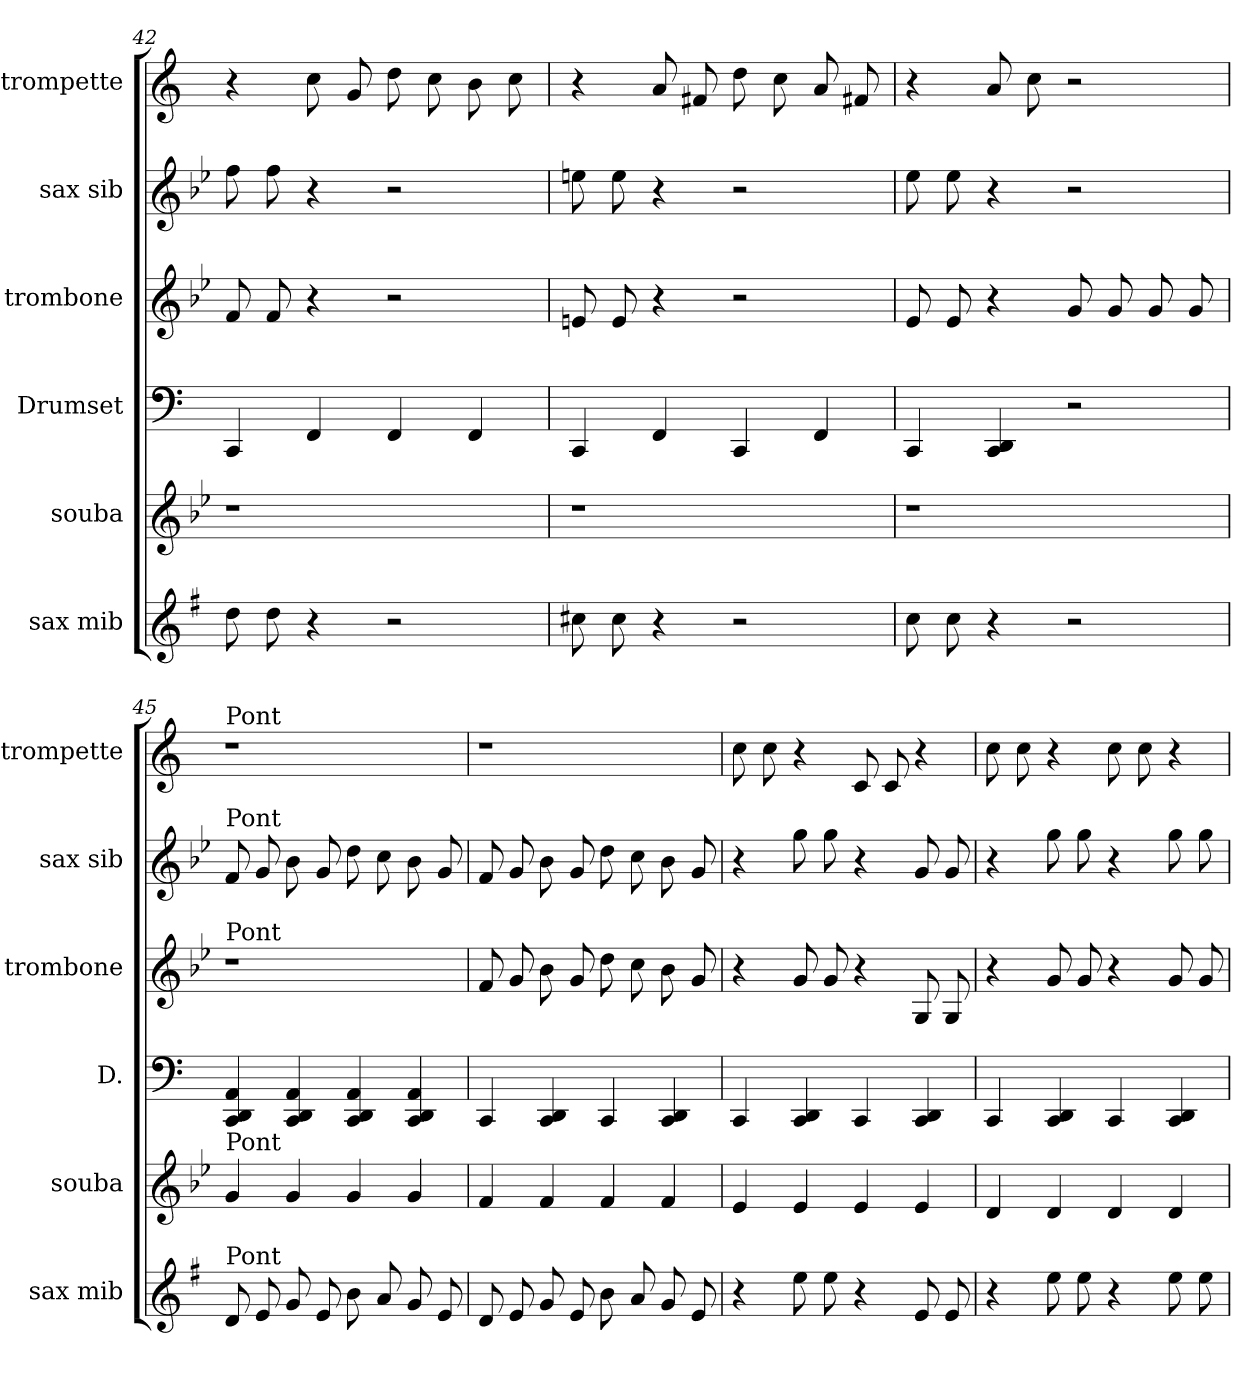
**kern	**kern	**kern	**kern	**kern	**kern
*part6	*part5	*part4	*part3	*part2	*part1
*staff6	*staff5	*staff4	*staff3	*staff2	*staff1
*I"sax mib	*I"souba	*I"Drumset	*I"trombone	*I"sax sib	*I"trompette
*I'sax mib	*I'souba	*I'D.	*I'trombone	*I'sax sib	*I'trompette
*clefG2	*clefG2	*clefF4	*clefG2	*clefG2	*clefG2
*ITrd-2c-3	*ITrd15c26	*	*ITrd8c14	*ITrd8c14	*ITrd1c2
*k[b-e-]	*k[b-e-]	*k[]	*k[b-e-]	*k[b-e-]	*k[b-e-]
=42	=42	=42	=42	=42	=42
8ff	1r	4CC	8F	8f	4r
8ff	.	.	8F	8f	.
4r	.	4FF	4r	4r	8b-
.	.	.	.	.	8f
2r	.	4FF	2r	2r	8cc
.	.	.	.	.	8b-
.	.	4FF	.	.	8a
.	.	.	.	.	8b-
=43	=43	=43	=43	=43	=43
8een	1r	4CC	8En	8en	4r
8ee	.	.	8E	8e	.
4r	.	4FF	4r	4r	8g
.	.	.	.	.	8en
2r	.	4CC	2r	2r	8cc
.	.	.	.	.	8b-
.	.	4FF	.	.	8g
.	.	.	.	.	8en
=44	=44	=44	=44	=44	=44
8ee-	1r	4CC	8E-	8e-	4r
8ee-	.	.	8E-	8e-	.
4r	.	4CC 4DD	4r	4r	8g
.	.	.	.	.	8b-
2r	.	2r	8G	2r	2r
.	.	.	8G	.	.
.	.	.	8G	.	.
.	.	.	8G	.	.
=45	=45	=45	=45	=45	=45
!	!	!	!	!	!LO:TX:t=Pont
!	!	!	!	!LO:TX:t=Pont	!
!	!	!	!LO:TX:t=Pont	!	!
!	!LO:TX:t=Pont	!	!	!	!
!LO:TX:t=Pont	!	!	!	!	!
8f	4GG	4CC 4DD 4AA	1r	8F	1r
8g	.	.	.	8G	.
8b-	4GG	4CC 4DD 4AA	.	8B-	.
8g	.	.	.	8G	.
8dd	4GG	4CC 4DD 4AA	.	8d	.
8cc	.	.	.	8c	.
8b-	4GG	4CC 4DD 4AA	.	8B-	.
8g	.	.	.	8G	.
=46	=46	=46	=46	=46	=46
8f	4FF	4CC	8F	8F	1r
8g	.	.	8G	8G	.
8b-	4FF	4CC 4DD	8B-	8B-	.
8g	.	.	8G	8G	.
8dd	4FF	4CC	8d	8d	.
8cc	.	.	8c	8c	.
8b-	4FF	4CC 4DD	8B-	8B-	.
8g	.	.	8G	8G	.
=47	=47	=47	=47	=47	=47
4r	4EE-	4CC	4r	4r	8b-
.	.	.	.	.	8b-
8gg	4EE-	4CC 4DD	8G	8g	4r
8gg	.	.	8G	8g	.
4r	4EE-	4CC	4r	4r	8B-
.	.	.	.	.	8B-
8g	4EE-	4CC 4DD	8GG	8G	4r
8g	.	.	8GG	8G	.
=48	=48	=48	=48	=48	=48
4r	4DD	4CC	4r	4r	8b-
.	.	.	.	.	8b-
8gg	4DD	4CC 4DD	8G	8g	4r
8gg	.	.	8G	8g	.
4r	4DD	4CC	4r	4r	8b-
.	.	.	.	.	8b-
8gg	4DD	4CC 4DD	8G	8g	4r
8gg	.	.	8G	8g	.
=	=	=	=	=	=
*-	*-	*-	*-	*-	*-
